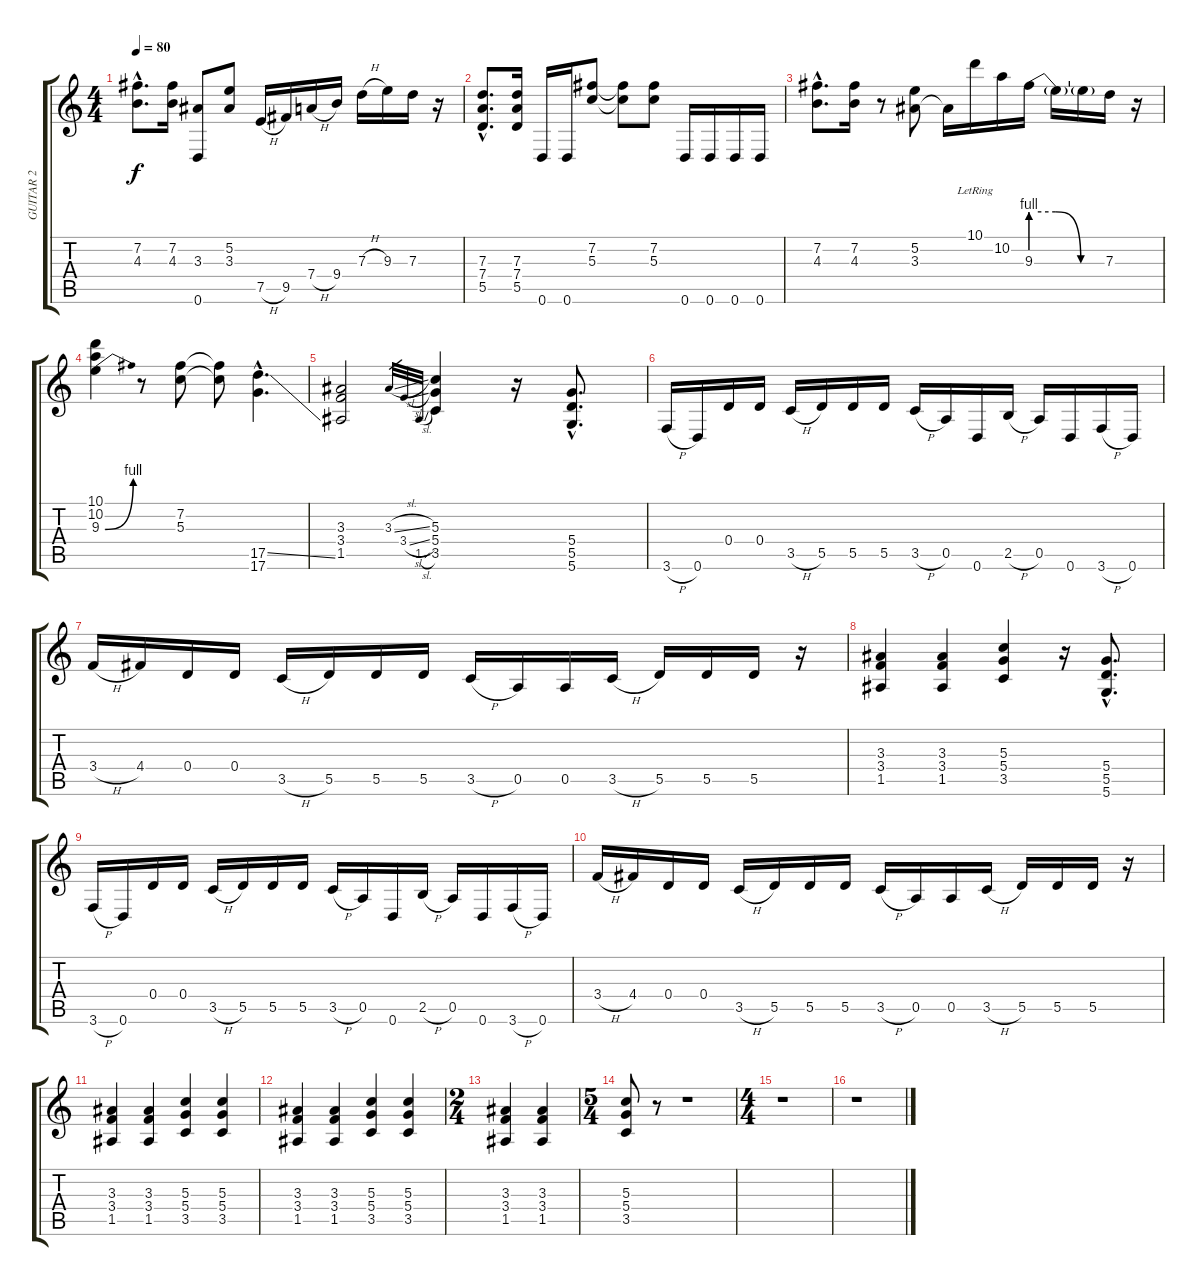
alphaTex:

\track ("GUITAR 2" "GUITAR 2") {instrument distortionguitar}
\staff {score tabs}
\tuning (E4 B3 G3 D3 A2 D2) {hide}
\ts (4 4)
\tempo 80
\clef g2
\ks c
(7.2{hac} 4.3{hac}).8{d dy f} (7.2 4.3).16 (3.3 0.6).8 (5.2 3.3).8 7.5{h}.16 9.5.16 7.4{h}.16 9.4.16 7.3{h}.16 9.3.16 7.3.16 r.16 |
(7.3{hac} 7.4{hac} 5.5{hac}).8{d} (7.3 7.4 5.5).16 0.6.16 0.6.16 (7.2 5.3).8 (7.2{t} 5.3{t}).8 (7.2 5.3).8 0.6.16 0.6.16 0.6.16 0.6.16 |
(7.2{hac} 4.3{hac}).8{d} (7.2 4.3).16 r.8 (5.2 3.3).8 3.3{t}.16 10.1{lr}.16 10.2{lr}.16 9.3{be (custom 0 4 20 4 40 0 60 0)}.16 9.3{t}.16 9.3{t}.16 7.3.16 r.16 |
(10.1 10.2 9.3{be (bend 0 0 60 4)}).4 r.8 (7.2 5.3).8 (7.2{t} 5.3{t}).8 (17.5{ss hac} 17.6{hac}).4{d} |
(3.3 3.4 1.5).2 3.3{sl}.32{gr} 3.4{sl}.32{gr} 1.5{sl}.32{gr} (5.3 5.4 3.5).4 r.16 (5.4{hac} 5.5{hac} 5.6{hac}).8{d} |
3.6{h}.16 0.6.16 0.4.16 0.4.16 3.5{h}.16 5.5.16 5.5.16 5.5.16 3.5{h}.16 0.5.16 0.6.16 2.5{h}.16 0.5.16 0.6.16 3.6{h}.16 0.6.16 |
3.4{h}.16 4.4.16 0.4.16 0.4.16 3.5{h}.16 5.5.16 5.5.16 5.5.16 3.5{h}.16 0.5.16 0.5.16 3.5{h}.16 5.5.16 5.5.16 5.5.16 r.16 |
(3.3 3.4 1.5).4 (3.3 3.4 1.5).4 (5.3 5.4 3.5).4 r.16 (5.4{hac} 5.5{hac} 5.6{hac}).8{d} |
3.6{h}.16 0.6.16 0.4.16 0.4.16 3.5{h}.16 5.5.16 5.5.16 5.5.16 3.5{h}.16 0.5.16 0.6.16 2.5{h}.16 0.5.16 0.6.16 3.6{h}.16 0.6.16 |
3.4{h}.16 4.4.16 0.4.16 0.4.16 3.5{h}.16 5.5.16 5.5.16 5.5.16 3.5{h}.16 0.5.16 0.5.16 3.5{h}.16 5.5.16 5.5.16 5.5.16 r.16 |
(3.3 3.4 1.5).4 (3.3 3.4 1.5).4 (5.3 5.4 3.5).4 (5.3 5.4 3.5).4 |
(3.3 3.4 1.5).4 (3.3 3.4 1.5).4 (5.3 5.4 3.5).4 (5.3 5.4 3.5).4 |
\ts (2 4)
(3.3 3.4 1.5).4 (3.3 3.4 1.5).4 |
\ts (5 4)
(5.3 5.4 3.5).8 r.8 r.1 |
\ts (4 4)
r.1 |
r.1
